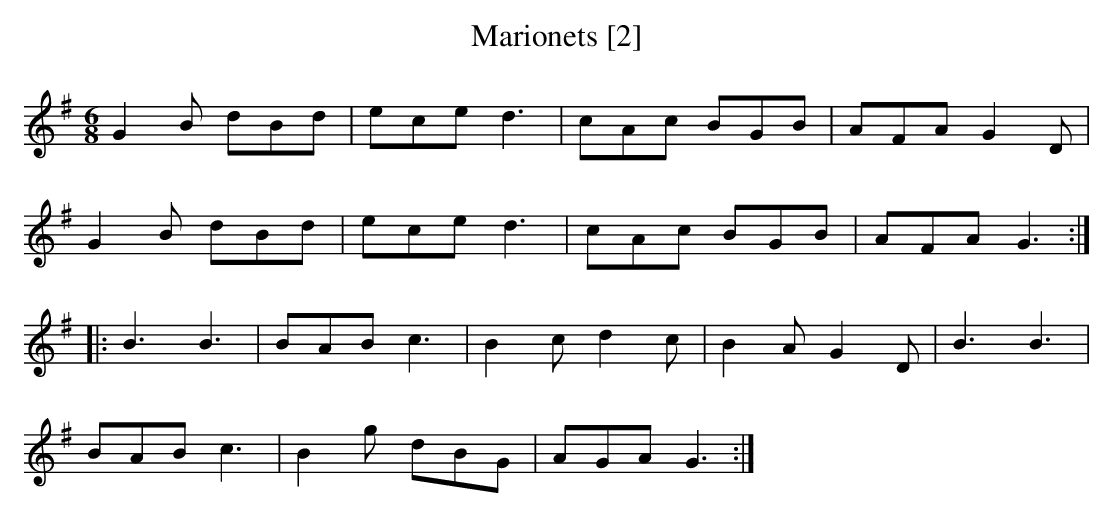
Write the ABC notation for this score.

X:1
T:Marionets [2]
M:6/8
L:1/8
K:G
G2B dBd|ece d3|cAc BGB|AFA G2D|
G2B dBd|ece d3|cAc BGB|AFA G3:|
|:B3B3|BAB c3|B2c d2c|B2A G2D|B3 B3|
BAB c3|B2g dBG|AGA G3:|]
